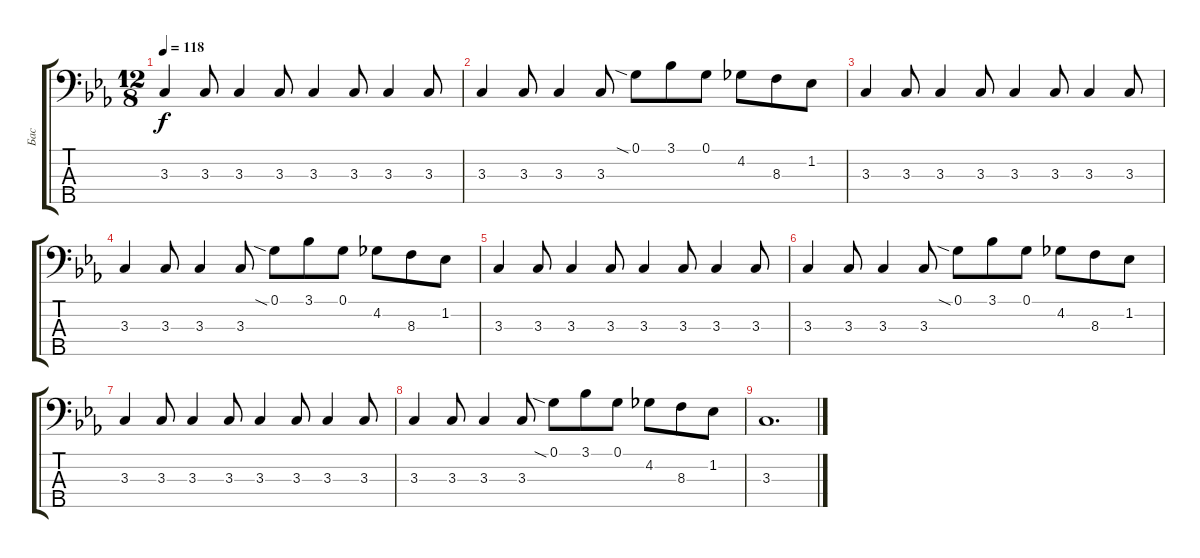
\track ("Бас" "Бас") {instrument electricbassfinger}
\staff {score tabs}
\tuning (G2 D2 A1 E1 B0) {hide}
\ts (12 8)
\tempo 118
\clef f4
\ks cminor
3.3.4{dy f} 3.3.8 3.3.4 3.3.8 3.3.4 3.3.8 3.3.4 3.3.8 |
3.3.4 3.3.8 3.3.4 3.3.8 0.1{sia}.8 3.1.8 0.1.8 4.2.8 8.3.8 1.2.8 |
3.3.4 3.3.8 3.3.4 3.3.8 3.3.4 3.3.8 3.3.4 3.3.8 |
3.3.4 3.3.8 3.3.4 3.3.8 0.1{sia}.8 3.1.8 0.1.8 4.2.8 8.3.8 1.2.8 |
3.3.4 3.3.8 3.3.4 3.3.8 3.3.4 3.3.8 3.3.4 3.3.8 |
3.3.4 3.3.8 3.3.4 3.3.8 0.1{sia}.8 3.1.8 0.1.8 4.2.8 8.3.8 1.2.8 |
3.3.4 3.3.8 3.3.4 3.3.8 3.3.4 3.3.8 3.3.4 3.3.8 |
3.3.4 3.3.8 3.3.4 3.3.8 0.1{sia}.8 3.1.8 0.1.8 4.2.8 8.3.8 1.2.8 |
3.3.1{d}
